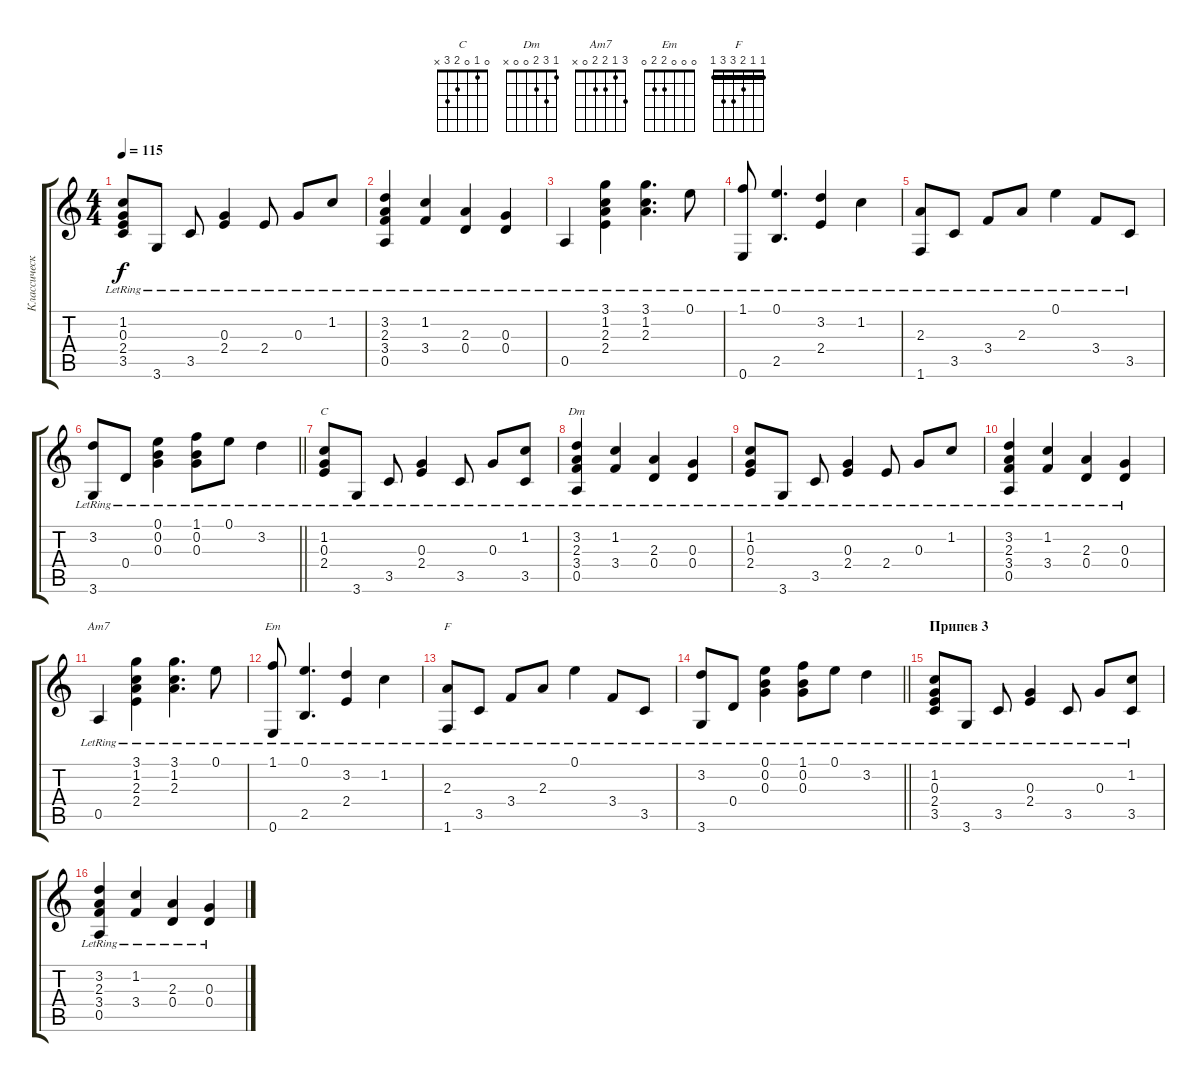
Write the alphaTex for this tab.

\track ("Классический аккомпанимент" "Классическ") {instrument acousticguitarnylon}
\staff {score tabs}
\tuning (E4 B3 G3 D3 A2 E2) {hide}
\chord ("C" 0 1 0 2 3 x)
\chord ("Dm" 1 3 2 0 0 x)
\chord ("Am7" 3 1 2 2 0 x)
\chord ("Em" 0 0 0 2 2 0)
\chord ("F" 1 1 2 3 3 1) {barre 1}
\ts (4 4)
\tempo 115
\clef g2
\ks c
(1.2{lr} 0.3{lr} 2.4{lr} 3.5{lr}).8{dy f} 3.6{lr}.8 3.5{lr}.8 (0.3{lr} 2.4{lr}).4 2.4{lr}.8 0.3{lr}.8 1.2{lr}.8 |
(3.2{lr} 2.3{lr} 3.4{lr} 0.5{lr}).4 (1.2{lr} 3.4{lr}).4 (2.3{lr} 0.4{lr}).4 (0.3{lr} 0.4{lr}).4 |
0.5{lr}.4 (3.1{lr} 1.2{lr} 2.3{lr} 2.4{lr}).4 (3.1{lr} 1.2{lr} 2.3{lr}).4{d} 0.1{lr}.8 |
(1.1{lr} 0.6{lr}).8 (0.1{lr} 2.5{lr}).4{d} (3.2{lr} 2.4{lr}).4 1.2{lr}.4 |
(2.3{lr} 1.6{lr}).8 3.5{lr}.8 3.4{lr}.8 2.3{lr}.8 0.1{lr}.4 3.4{lr}.8 3.5{lr}.8 |
\barLineRight lightlight
(3.2{lr} 3.6{lr}).8 0.4{lr}.8 (0.1{lr} 0.2{lr} 0.3{lr}).4 (1.1{lr} 0.2{lr} 0.3{lr}).8 0.1{lr}.8 3.2{lr}.4 |
(1.2{lr} 0.3{lr} 2.4{lr}).8{ch "C"} 3.6{lr}.8 3.5{lr}.8 (0.3{lr} 2.4{lr}).4 3.5{lr}.8 0.3{lr}.8 (1.2{lr} 3.5{lr}).8 |
(3.2{lr} 2.3{lr} 3.4{lr} 0.5{lr}).4{ch "Dm"} (1.2{lr} 3.4{lr}).4 (2.3{lr} 0.4{lr}).4 (0.3{lr} 0.4{lr}).4 |
(1.2{lr} 0.3{lr} 2.4{lr}).8 3.6{lr}.8 3.5{lr}.8 (0.3{lr} 2.4{lr}).4 2.4{lr}.8 0.3{lr}.8 1.2{lr}.8 |
(3.2{lr} 2.3{lr} 3.4{lr} 0.5{lr}).4 (1.2{lr} 3.4{lr}).4 (2.3{lr} 0.4{lr}).4 (0.3{lr} 0.4{lr}).4 |
0.5{lr}.4{ch "Am7"} (3.1{lr} 1.2{lr} 2.3{lr} 2.4{lr}).4 (3.1{lr} 1.2{lr} 2.3{lr}).4{d} 0.1{lr}.8 |
(1.1{lr} 0.6{lr}).8{ch "Em"} (0.1{lr} 2.5{lr}).4{d} (3.2{lr} 2.4{lr}).4 1.2{lr}.4 |
(2.3{lr} 1.6{lr}).8{ch "F"} 3.5{lr}.8 3.4{lr}.8 2.3{lr}.8 0.1{lr}.4 3.4{lr}.8 3.5{lr}.8 |
\barLineRight lightlight
(3.2{lr} 3.6{lr}).8 0.4{lr}.8 (0.1{lr} 0.2{lr} 0.3{lr}).4 (1.1{lr} 0.2{lr} 0.3{lr}).8 0.1{lr}.8 3.2{lr}.4 |
\section ("" "Припев 3")
(1.2{lr} 0.3{lr} 2.4{lr} 3.5{lr}).8 3.6{lr}.8 3.5{lr}.8 (0.3{lr} 2.4{lr}).4 3.5{lr}.8 0.3{lr}.8 (1.2{lr} 3.5{lr}).8 |
(3.2{lr} 2.3{lr} 3.4{lr} 0.5{lr}).4 (1.2{lr} 3.4{lr}).4 (2.3{lr} 0.4{lr}).4 (0.3{lr} 0.4{lr}).4
